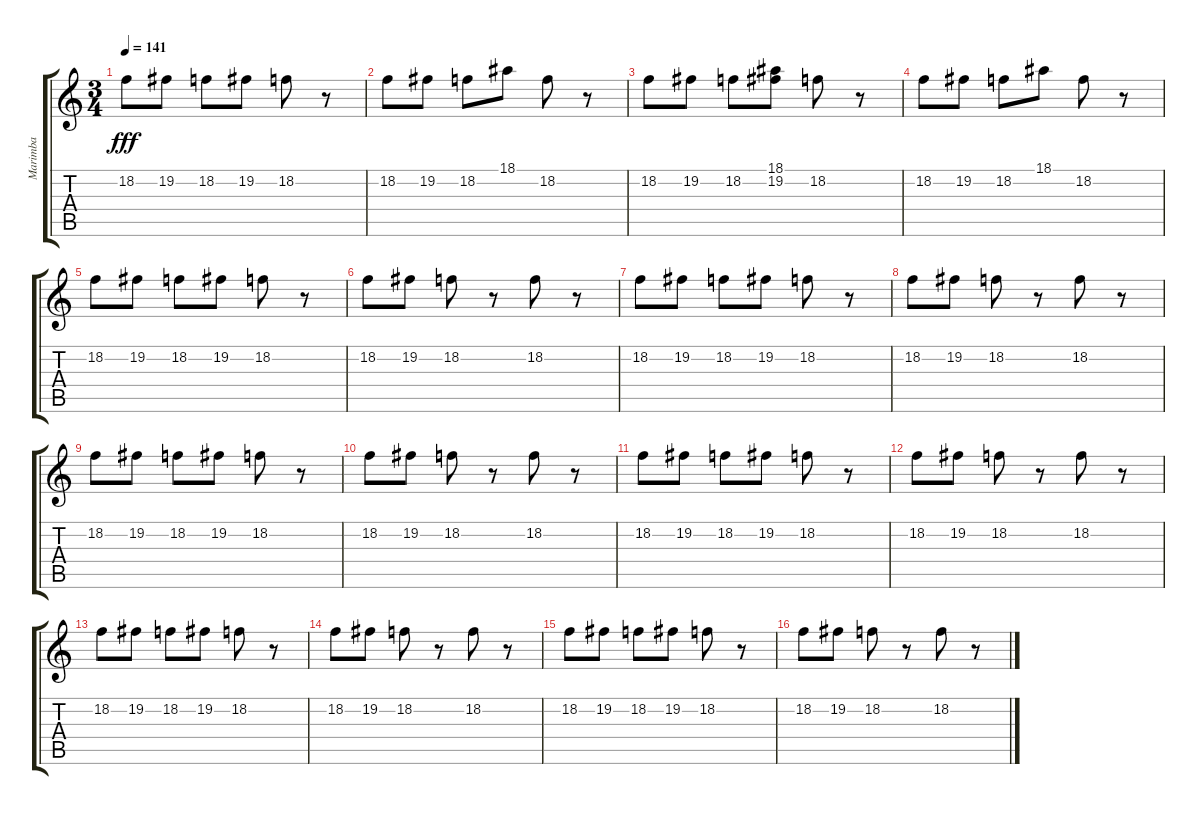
\track ("Marimba" "Marimba") {instrument marimba}
\staff {score tabs}
\tuning (E4 B3 G3 D3 A2 E2) {hide}
\ts (3 4)
\tempo 141
\clef g2
\ks c
18.2.8{dy fff} 19.2.8 18.2.8 19.2.8 18.2.8 r.8 |
18.2.8 19.2.8 18.2.8 18.1.8 18.2.8 r.8 |
18.2.8 19.2.8 18.2.8 (18.1 19.2).8 18.2.8 r.8 |
18.2.8 19.2.8 18.2.8 18.1.8 18.2.8 r.8 |
18.2.8 19.2.8 18.2.8 19.2.8 18.2.8 r.8 |
18.2.8 19.2.8 18.2.8 r.8 18.2.8 r.8 |
18.2.8 19.2.8 18.2.8 19.2.8 18.2.8 r.8 |
18.2.8 19.2.8 18.2.8 r.8 18.2.8 r.8 |
18.2.8 19.2.8 18.2.8 19.2.8 18.2.8 r.8 |
18.2.8 19.2.8 18.2.8 r.8 18.2.8 r.8 |
18.2.8 19.2.8 18.2.8 19.2.8 18.2.8 r.8 |
18.2.8 19.2.8 18.2.8 r.8 18.2.8 r.8 |
18.2.8 19.2.8 18.2.8 19.2.8 18.2.8 r.8 |
18.2.8 19.2.8 18.2.8 r.8 18.2.8 r.8 |
18.2.8 19.2.8 18.2.8 19.2.8 18.2.8 r.8 |
18.2.8 19.2.8 18.2.8 r.8 18.2.8 r.8
